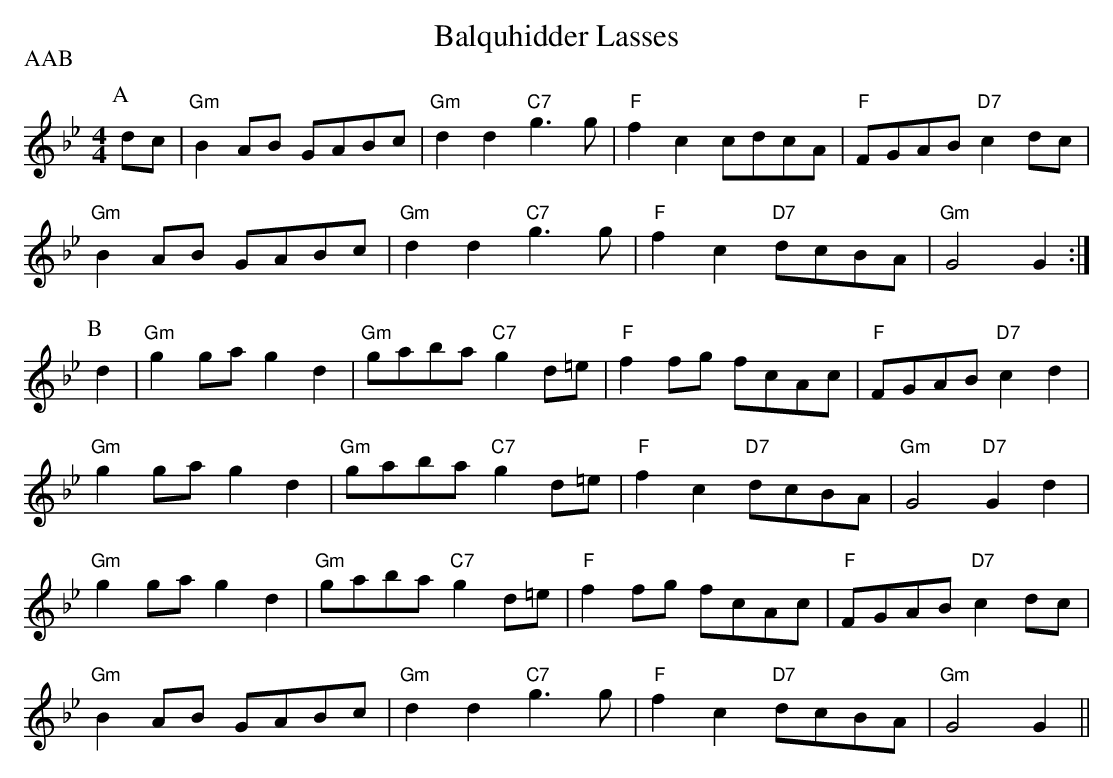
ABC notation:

X:1
T:Balquhidder Lasses
P:AAB
M:4/4
L:1/4
K:Gm
P:A
d/2c/2|"Gm"BA/2B/2 G/2A/2B/2c/2|"Gm"dd "C7"g3/2g/2|"F"fc c/2d/2c/2A/2|\
"F"F/2G/2A/2B/2 "D7"cd/2c/2|
"Gm"BA/2B/2 G/2A/2B/2c/2|"Gm"dd "C7"g3/2g/2|"F"fc "D7"d/2c/2B/2A/2|"Gm"G2 G:|
P:B
d|"Gm"gg/2a/2 gd|"Gm"g/2a/2b/2a/2 "C7"gd/2=e/2|"F"ff/2g/2 f/2c/2A/2c/2|\
"F"F/2G/2A/2B/2 "D7"cd|
"Gm"gg/2a/2 gd|"Gm"g/2a/2b/2a/2 "C7"gd/2=e/2|"F"fc "D7"d/2c/2B/2A/2|\
"Gm"G2 "D7"Gd|
"Gm"gg/2a/2 gd|"Gm"g/2a/2b/2a/2 "C7"gd/2=e/2|"F"ff/2g/2 f/2c/2A/2c/2|\
"F"F/2G/2A/2B/2 "D7"cd/2c/2|
"Gm"BA/2B/2 G/2A/2B/2c/2|"Gm"dd "C7"g3/2g/2|"F"fc "D7"d/2c/2B/2A/2|"Gm"G2 G||
